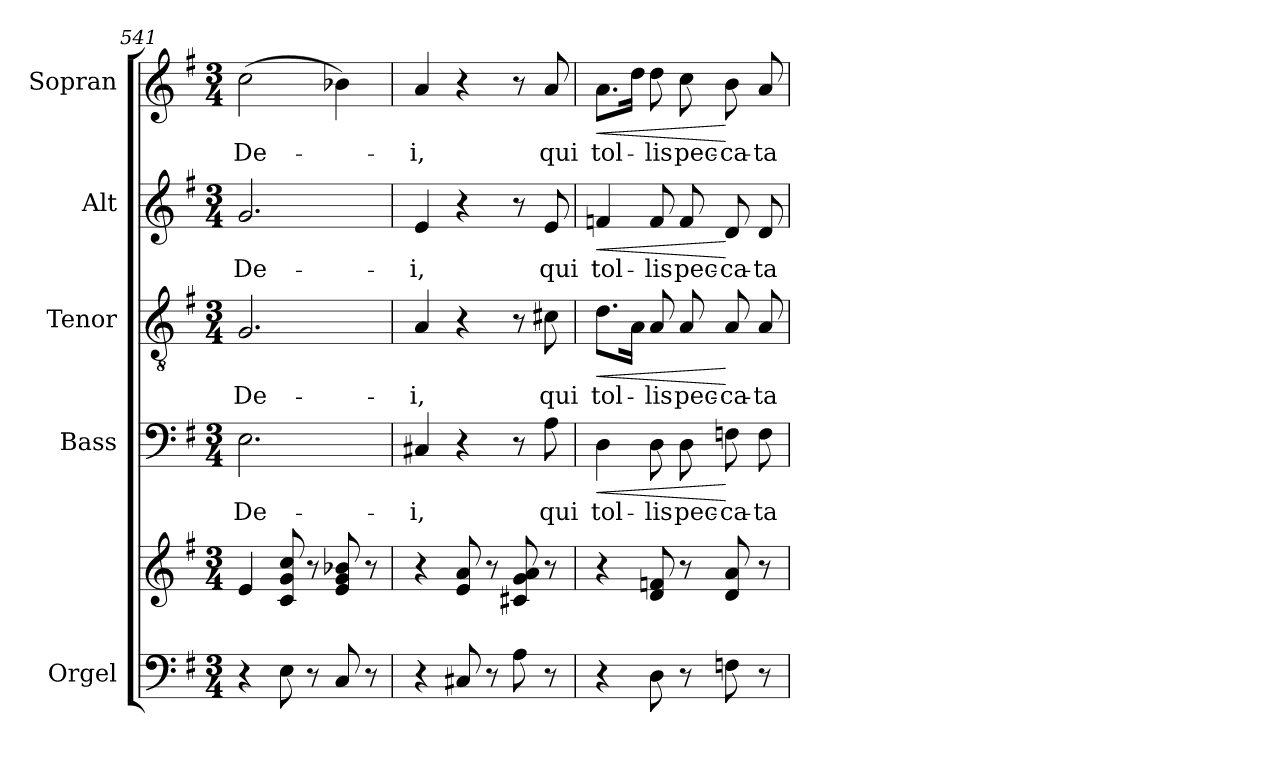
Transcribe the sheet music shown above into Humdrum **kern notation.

**kern	**kern	**kern	**text	**dynam	**kern	**text	**dynam	**kern	**text	**dynam	**kern	**text	**dynam
*part5	*part5	*part4	*part4	*part4	*part3	*part3	*part3	*part2	*part2	*part2	*part1	*part1	*part1
*staff6	*staff5	*staff4	*staff4	*staff4	*staff3	*staff3	*staff3	*staff2	*staff2	*staff2	*staff1	*staff1	*staff1
*I"Orgel	*	*I"Bass	*	*	*I"Tenor	*	*	*I"Alt	*	*	*I"Sopran	*	*
*I'Org.	*	*I'B.	*	*	*I'T.	*	*	*I'A.	*	*	*I'S.	*	*
*clefF4	*clefG2	*clefF4	*	*	*clefGv2	*	*	*clefG2	*	*	*clefG2	*	*
*k[f#]	*k[f#]	*k[f#]	*	*	*k[f#]	*	*	*k[f#]	*	*	*k[f#]	*	*
*G:	*G:	*G:	*	*	*G:	*	*	*G:	*	*	*G:	*	*
*M3/4	*M3/4	*M3/4	*	*	*M3/4	*	*	*M3/4	*	*	*M3/4	*	*
=541	=541	=541	=541	=541	=541	=541	=541	=541	=541	=541	=541	=541	=541
!	!	!	!LO:LY:b	!	!	!LO:LY:b	!	!	!LO:LY:b	!	!	!LO:LY:b	!
4r	4e/	2.E\	De-	.	2.G/	De-	.	2.g/	De-	.	(>2cc\	De-	.
8E\	8c/ 8g/ 8cc/	.	.	.	.	.	.	.	.	.	.	.	.
8r	8r	.	.	.	.	.	.	.	.	.	.	.	.
8C/	8e/ 8g/ 8b-X/	.	.	.	.	.	.	.	.	.	4b-X\)	.	.
8r	8r	.	.	.	.	.	.	.	.	.	.	.	.
=542	=542	=542	=542	=542	=542	=542	=542	=542	=542	=542	=542	=542	=542
!	!	!	!LO:LY:b	!	!	!LO:LY:b	!	!	!LO:LY:b	!	!	!LO:LY:b	!
4r	4r	4C#X/	-i,	.	4A/	-i,	.	4e/	-i,	.	4a/	-i,	.
8C#X/	8e/ 8a/	4r	.	.	4r	.	.	4r	.	.	4r	.	.
8r	8r	.	.	.	.	.	.	.	.	.	.	.	.
8A\	8c#X/ 8g/ 8a/	8r	.	.	8r	.	.	8r	.	.	8r	.	.
!	!	!	!LO:LY:b	!	!	!LO:LY:b	!	!	!LO:LY:b	!	!	!LO:LY:b	!
8r	8r	8A\	qui	.	8c#X\	qui	.	8e/	qui	.	8a/	qui	.
!!LO:LB:g=z
=543	=543	=543	=543	=543	=543	=543	=543	=543	=543	=543	=543	=543	=543
!	!	!	!LO:LY:b	!LO:HP:b	!	!LO:LY:b	!LO:HP:b	!	!LO:LY:b	!LO:HP:b	!	!LO:LY:b	!LO:HP:b
4r	4r	4D\	tol-	<	8.d\L	tol-	<	4fn/	tol-	<	8.a\L	tol-	<
.	.	.	.	.	16A\Jk	.	.	.	.	.	16dd\Jk	.	.
!	!	!	!LO:LY:b	!	!	!LO:LY:b	!	!	!LO:LY:b	!	!	!LO:LY:b	!
8D\	8d/ 8fn/	8D\	-lis	.	8A/	-lis	.	8f/	-lis	.	8dd\	-lis	.
!	!	!	!LO:LY:b	!	!	!LO:LY:b	!	!	!LO:LY:b	!	!	!LO:LY:b	!
8r	8r	8D\	pec-	.	8A/	pec-	.	8f/	pec-	.	8cc\	pec-	.
!	!	!	!LO:LY:b	!	!	!LO:LY:b	!	!	!LO:LY:b	!	!	!LO:LY:b	!
8Fn\	8d/ 8a/	8Fn\	-ca-	[	8A/	-ca-	[	8d/	-ca-	[	8b\	-ca-	[
!	!	!	!LO:LY:b	!	!	!LO:LY:b	!	!	!LO:LY:b	!	!	!LO:LY:b	!
8r	8r	8F\	-ta	.	8A/	-ta	.	8d/	-ta	.	8a/	-ta	.
=	=	=	=	=	=	=	=	=	=	=	=	=	=
*-	*-	*-	*-	*-	*-	*-	*-	*-	*-	*-	*-	*-	*-
